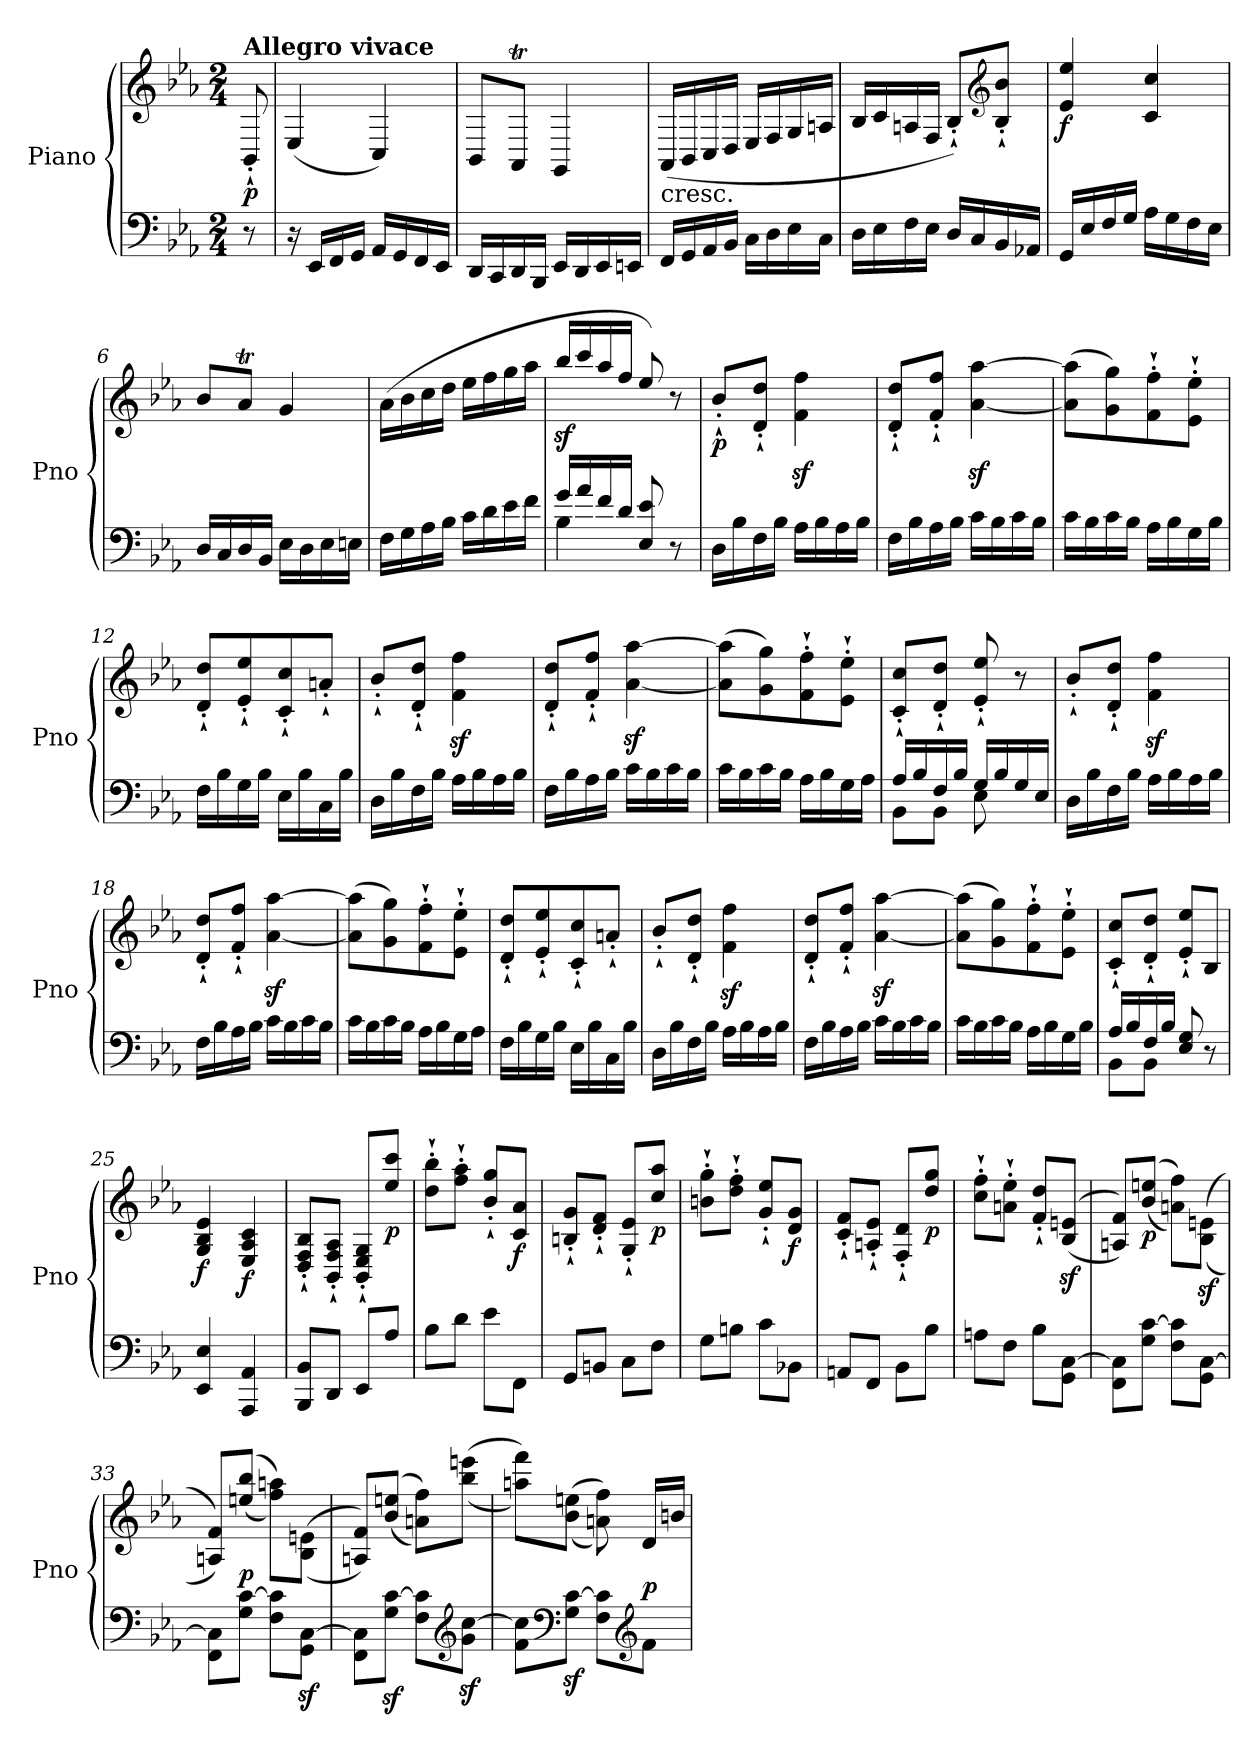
**kern	**kern	**dynam
*part1	*part1	*part1
*staff2	*staff1	*staff1/2
*I"Piano	*	*
*I'Pno	*	*
*clefF4	*clefG2	*
*k[b-e-a-]	*k[b-e-a-]	*
*E-:	*E-:	*
*M2/4	*M2/4	*
=	=	=
!	!LO:TX:a:B:t=Allegro vivace	!
!	!	!LO:DY:b
8r	8BB-'`/	p
=1	=1	=1
16r	(<4E-/	.
16EE-/LL	.	.
16FF/	.	.
16GG/JJ	.	.
16AA-/LL	4C/)	.
16GG/	.	.
16FF/	.	.
16EE-/JJ	.	.
=2	=2	=2
16DD/LL	8BB-/L	.
16CC/	.	.
16DD/	8AA-T/J	.
16BBB-/JJ	.	.
16EE-/LL	4GG/	.
16DD/	.	.
16EE-/	.	.
16EEn/JJ	.	.
=3	=3	=3
!	!LO:TX:b:t=cresc.	!
16FF/LL	(>16AA-/LL	.
16GG/	16BB-/	.
16AA-/	16C/	.
16BB-/JJ	16D/JJ	.
16C\LL	16E-/LL	.
16D\	16F/	.
16E-\	16G/	.
16C\JJ	16An/JJ	.
=4	=4	=4
16D\LL	16B-/LL	.
16E-\	16c/	.
16F\	16An/	.
16E-\JJ	16F/JJ	.
16D/LL	8B-'`/L)	.
16C/	.	.
*	*clefG2	*
16BB-/	8B-/'` 8b-/'`J	.
16AA-X/JJ	.	.
!!LO:LB:g=z
=5	=5	=5
!	!	!LO:DY:b
16GG/LL	4e-/ 4ee-/	f
16E-/	.	.
16F/	.	.
16G/JJ	.	.
16A-\LL	4c/ 4cc/	.
16G\	.	.
16F\	.	.
16E-\JJ	.	.
=6	=6	=6
16D/LL	8b-/L	.
16C/	.	.
16D/	8a-T/J	.
16BB-/JJ	.	.
16E-\LL	4g/	.
16D\	.	.
16E-\	.	.
16En\JJ	.	.
=7	=7	=7
16F\LL	(>16a-\LL	.
16G\	16b-\	.
16A-\	16cc\	.
16B-\JJ	16dd\JJ	.
16c\LL	16ee-\LL	.
16d\	16ff\	.
16e-\	16gg\	.
16f\JJ	16aa-\JJ	.
=8	=8	=8
*^	*	*
16g/LL	4B-\	16bb-z</LL	.
16a-/	.	16ccc/	.
16f/	.	16aa-/	.
16d/JJ	.	16ff/JJ	.
8E-/ 8e-/	4ryy	8ee-/)	.
8r	.	8r	.
*v	*v	*	*
=9	=9	=9
!	!	!LO:DY:b
16D\LL	8b-'`/L	p
16B-\	.	.
16F\	8d/'` 8dd/'`J	.
16B-\JJ	.	.
16A-\LL	4f\z< 4ff\z<	.
16B-\	.	.
16A-\	.	.
16B-\JJ	.	.
!!LO:LB:g=z
=10	=10	=10
16F\LL	8d/'` 8dd/'`L	.
16B-\	.	.
16A-\	8f/'` 8ff/'`J	.
16B-\JJ	.	.
16c\LL	[4a-\z< [4aa-\z<	.
16B-\	.	.
16c\	.	.
16B-\JJ	.	.
=11	=11	=11
16c\LL	(>8a-\] 8aa-\]L	.
16B-\	.	.
16c\	8g\ 8gg\)	.
16B-\JJ	.	.
16A-\LL	8f\'` 8ff\'`	.
16B-\	.	.
16G\	8e-\'` 8ee-\'`J	.
16B-\JJ	.	.
=12	=12	=12
16F\LL	8d/'` 8dd/'`L	.
16B-\	.	.
16G\	8e-/'` 8ee-/'`	.
16B-\JJ	.	.
16E-\LL	8c/'` 8cc/'`	.
16B-\	.	.
16C\	8an'`/J	.
16B-\JJ	.	.
=13	=13	=13
16D\LL	8b-'`/L	.
16B-\	.	.
16F\	8d/'` 8dd/'`J	.
16B-\JJ	.	.
16A-\LL	4f\z< 4ff\z<	.
16B-\	.	.
16A-\	.	.
16B-\JJ	.	.
=14	=14	=14
16F\LL	8d/'` 8dd/'`L	.
16B-\	.	.
16A-\	8f/'` 8ff/'`J	.
16B-\JJ	.	.
16c\LL	[4a-\z< [4aa-\z<	.
16B-\	.	.
16c\	.	.
16B-\JJ	.	.
!!LO:LB:g=z
=15	=15	=15
16c\LL	(>8a-\] 8aa-\]L	.
16B-\	.	.
16c\	8g\ 8gg\)	.
16B-\JJ	.	.
16A-\LL	8f\'` 8ff\'`	.
16B-\	.	.
16G\	8e-\'` 8ee-\'`J	.
16A-\JJ	.	.
=16	=16	=16
*^	*	*
16A-/LL	8BB-\L	8c/'` 8cc/'`L	.
16B-/	.	.	.
16F/	8BB-\J	8d/'` 8dd/'`J	.
16B-/JJ	.	.	.
16G/LL	8E-\	8e-/'` 8ee-/'`	.
16B-/	.	.	.
16G/	8ryy	8r	.
16E-/JJ	.	.	.
*v	*v	*	*
=17	=17	=17
16D\LL	8b-'`/L	.
16B-\	.	.
16F\	8d/'` 8dd/'`J	.
16B-\JJ	.	.
16A-\LL	4f\z< 4ff\z<	.
16B-\	.	.
16A-\	.	.
16B-\JJ	.	.
=18	=18	=18
16F\LL	8d/'` 8dd/'`L	.
16B-\	.	.
16A-\	8f/'` 8ff/'`J	.
16B-\JJ	.	.
16c\LL	[4a-\z< [4aa-\z<	.
16B-\	.	.
16c\	.	.
16B-\JJ	.	.
=19	=19	=19
16c\LL	(>8a-\] 8aa-\]L	.
16B-\	.	.
16c\	8g\ 8gg\)	.
16B-\JJ	.	.
16A-\LL	8f\'` 8ff\'`	.
16B-\	.	.
16G\	8e-\'` 8ee-\'`J	.
16A-\JJ	.	.
!!LO:LB:g=z
=20	=20	=20
16F\LL	8d/'` 8dd/'`L	.
16B-\	.	.
16G\	8e-/'` 8ee-/'`	.
16B-\JJ	.	.
16E-\LL	8c/'` 8cc/'`	.
16B-\	.	.
16C\	8an'`/J	.
16B-\JJ	.	.
=21	=21	=21
16D\LL	8b-'`/L	.
16B-\	.	.
16F\	8d/'` 8dd/'`J	.
16B-\JJ	.	.
16A-\LL	4f\z< 4ff\z<	.
16B-\	.	.
16A-\	.	.
16B-\JJ	.	.
=22	=22	=22
16F\LL	8d/'` 8dd/'`L	.
16B-\	.	.
16A-\	8f/'` 8ff/'`J	.
16B-\JJ	.	.
16c\LL	[4a-\z< [4aa-\z<	.
16B-\	.	.
16c\	.	.
16B-\JJ	.	.
=23	=23	=23
16c\LL	(>8a-\] 8aa-\]L	.
16B-\	.	.
16c\	8g\ 8gg\)	.
16B-\JJ	.	.
16A-\LL	8f\'` 8ff\'`	.
16B-\	.	.
16G\	8e-\'` 8ee-\'`J	.
16B-\JJ	.	.
=24	=24	=24
*^	*	*
16A-/LL	8BB-\L	8c/'` 8cc/'`L	.
16B-/	.	.	.
16F/	8BB-\J	8d/'` 8dd/'`J	.
16B-/JJ	.	.	.
8E-/ 8G/	4ryy	8e-/'` 8ee-/'`L	.
8r	.	8B-/J	.
*v	*v	*	*
=25	=25	=25
!	!	!LO:DY:b
4EE-/ 4E-/	4G/ 4B-/ 4e-/	f
!	!	!LO:DY:b
4AAA-/ 4AA-/	4E-/ 4A-/ 4c/	f
!!LO:PB:g=z
=26	=26	=26
8BBB-/ 8BB-/L	8D/'` 8F/'` 8B-/'`L	.
8DD/J	8BB-/'` 8F/'` 8A-/'`J	.
8EE-/L	8BB-/'` 8E-/'` 8G/'`L	.
!	!	!LO:DY:b
8A-/J	8ee-/ 8ccc/J	p
=27	=27	=27
8B-\L	8dd\'` 8bb-\'`L	.
8d\J	8ff\'` 8aa-\'`J	.
8e-\L	8b-/'` 8gg/'`L	.
!	!	!LO:DY:b
8FF\J	8c/ 8a-/J	f
=28	=28	=28
8GG/L	8Bn/'` 8g/'`L	.
8BBn/J	8d/'` 8f/'`J	.
8C\L	8G/'` 8e-/'`L	.
!	!	!LO:DY:b
8F\J	8cc/ 8aa-/J	p
=29	=29	=29
8G\L	8bn\'` 8gg\'`L	.
8Bn\J	8dd\'` 8ff\'`J	.
8c\L	8g/'` 8ee-/'`L	.
!	!	!LO:DY:b
8BB-X\J	8d/ 8g/J	f
=30	=30	=30
8AAn/L	8c/'` 8f/'`L	.
8FF/J	8An/'` 8e-/'`J	.
8BB-\L	8F/'` 8d/'`L	.
!	!	!LO:DY:b
8B-\J	8dd/ 8gg/J	p
=31	=31	=31
8An\L	8cc\'` 8ff\'`L	.
8F\J	8an\'` 8ee-\'`J	.
8B-\L	8f/'` 8dd/'`L	.
8GG\ [8C\J	(<(<8B-/z< 8en/z<J	.
=32	=32	=32
8FF\ 8C\]L	8An/ 8f/L))	.
!	!	!LO:DY:b
8G\ [8c\J	(>(>8b-/ 8een/J	p
8F\ 8c\]L	8an\ 8ff\L))	.
8GG\ [8C\J	(>(>8B-\z< 8en\z<J	.
!!LO:LB:g=z
=33	=33	=33
8FF\ 8C\]L	8An/ 8f/L))	.
!	!	!LO:DY:a=2
8G\ [8c\J	(>(>8een/ 8bb-/J	p
8F\ 8c\]L	8ff\ 8aan\L))	.
8GG\z> [8C\z>J	(>(>8B-\ 8en\J	.
=34	=34	=34
8FF\ 8C\]L	8An/ 8f/L))	.
8G\z> [8c\z>J	(>(>8b-/ 8een/J	.
8F\ 8c\]L	8an\ 8ff\L))	.
*clefG2	*	*
8g\z> [8cc\z>J	(>(>8bb-\ 8eeen\J	.
=35	=35	=35
8f\ 8cc\]L	8aan\ 8fff\L))	.
*clefF4	*	*
8G\z> [8c\z>J	(>(>8b-\ 8een\J	.
8F\ 8c\]L	8an\ 8ff\))	.
*clefG2	*	*
!	!	!LO:DY:a=2
8f\J	16d/LL	p
.	16bn/JJ	.
=	=	=
*-	*-	*-
